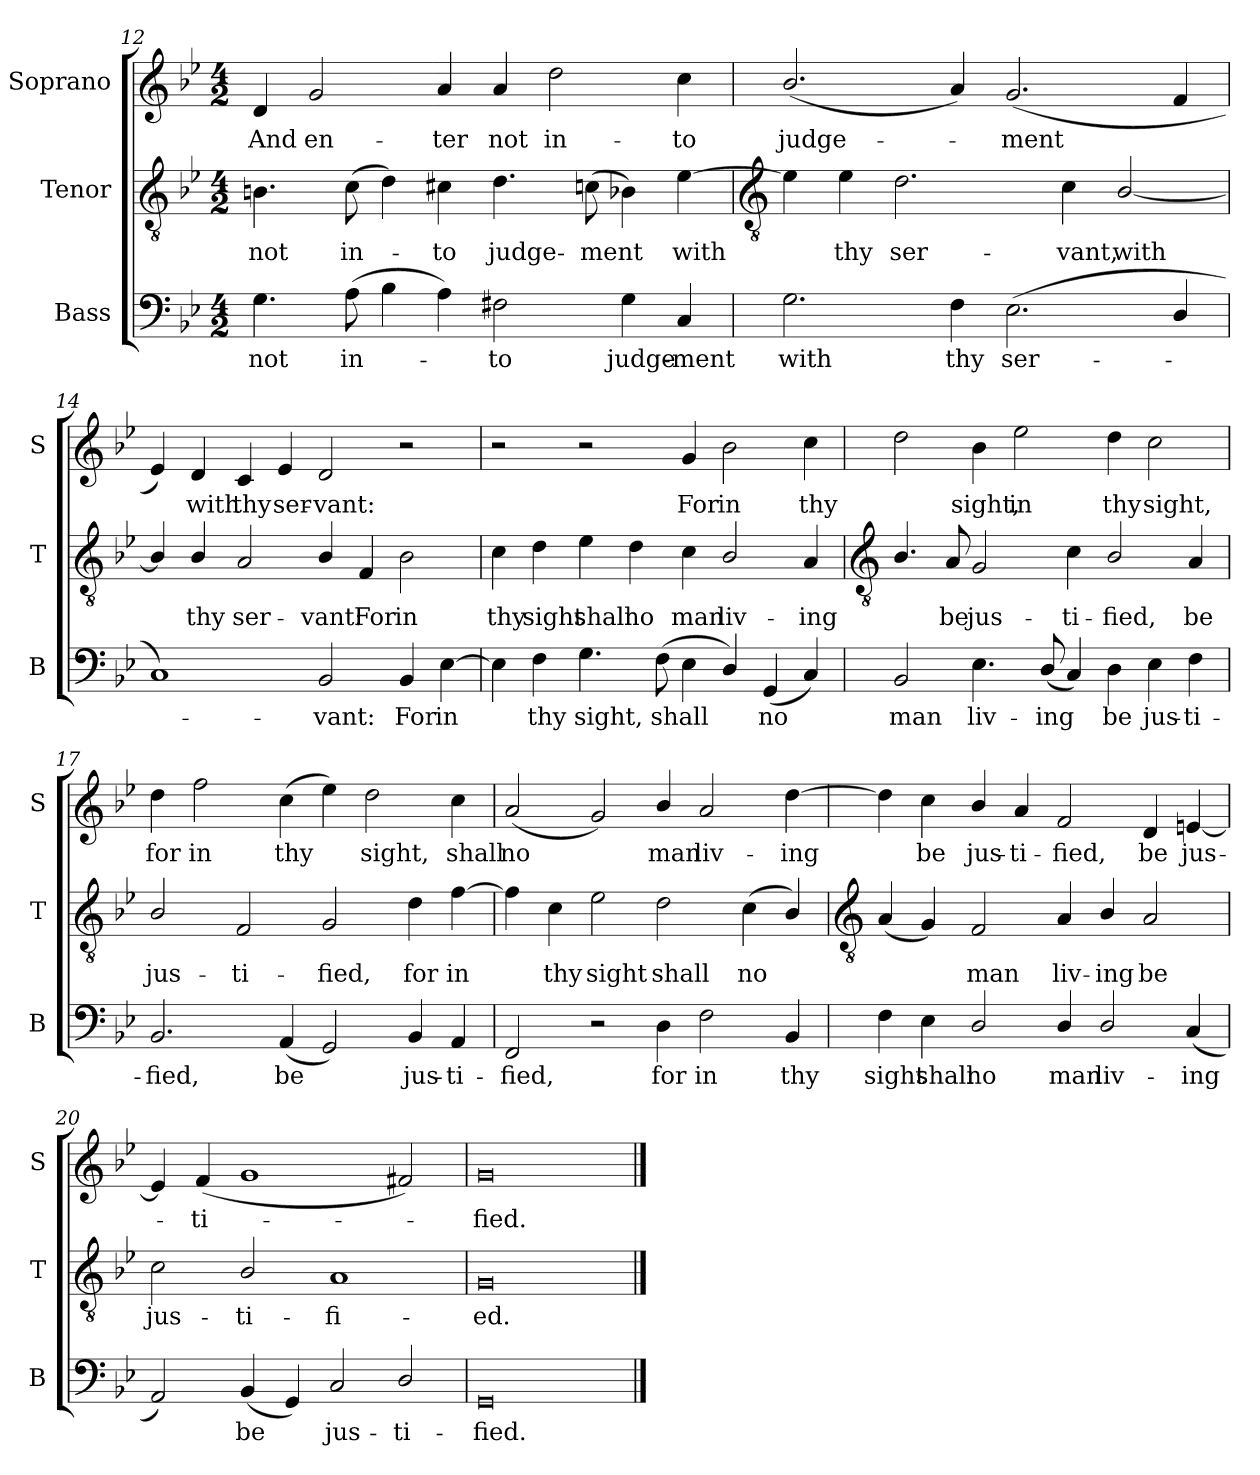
**kern	**text	**kern	**text	**kern	**text
*part3	*part3	*part2	*part2	*part1	*part1
*staff3	*staff3	*staff2	*staff2	*staff1	*staff1
*I"Bass	*	*I"Tenor	*	*I"Soprano	*
*I'B	*	*I'T	*	*I'S	*
*clefF4	*	*clefGv2	*	*clefG2	*
*k[b-e-]	*	*k[b-e-]	*	*k[b-e-]	*
*B-:	*	*B-:	*	*B-:	*
*M4/2	*	*M4/2	*	*M4/2	*
=12	=12	=12	=12	=12	=12
!	!LO:LY:b	!	!LO:LY:b	!	!LO:LY:b
4.G	not	4.Bn	not	4d	And
!	!	!	!	!	!LO:LY:b
.	.	.	.	2g	en-
!	!LO:LY:b	!	!LO:LY:b	!	!
(>8A	in-	(>8c	in-	.	.
4B-	.	4d)	.	.	.
!	!	!	!LO:LY:b	!	!LO:LY:b
4A)	.	4c#X	to	4a	-ter
!	!LO:LY:b	!	!LO:LY:b	!	!LO:LY:b
2F#X	to	4.d	judge-	4a	not
!	!	!	!	!	!LO:LY:b
.	.	.	.	2dd	in-
!	!	!	!LO:LY:b	!	!
.	.	(>8cn	-ment	.	.
!	!LO:LY:b	!	!	!	!
4G	judge-	4B-X)	.	.	.
!	!LO:LY:b	!	!LO:LY:b	!	!LO:LY:b
4C	-ment	[4e-	with	4cc	-to
!!LO:LB:g=z
=13	=13	=13	=13	=13	=13
*	*	*clefGv2	*	*	*
!	!LO:LY:b	!	!	!	!LO:LY:b
2.G	with	4e-]	.	(<2.b-/	judge-
!	!	!	!LO:LY:b	!	!
.	.	4e-	thy	.	.
!	!	!	!LO:LY:b	!	!
.	.	2.d	ser-	.	.
!	!LO:LY:b	!	!	!	!
4F	thy	.	.	4a)	.
!	!LO:LY:b	!	!	!	!LO:LY:b
(<2.E-	ser-	.	.	(<2.g	ment
!	!	!	!LO:LY:b	!	!
.	.	4c	-vant,	.	.
!	!	!	!LO:LY:b	!	!
.	.	[2B-/	with	.	.
4D/	.	.	.	4f	.
=14	=14	=14	=14	=14	=14
1C)	.	4B-/]	.	4e-)	.
!	!	!	!LO:LY:b	!	!LO:LY:b
.	.	4B-/	thy	4d	with
!	!	!	!LO:LY:b	!	!LO:LY:b
.	.	2A	ser-	4c	thy
!	!	!	!	!	!LO:LY:b
.	.	.	.	4e-	ser-
!	!LO:LY:b	!	!LO:LY:b	!	!LO:LY:b
2BB-	vant:	4B-/	-vant:	2d	-vant:
!	!	!	!LO:LY:b	!	!
.	.	4F	For	.	.
!	!LO:LY:b	!	!LO:LY:b	!	!
4BB-	For	2B-	in	2r	.
!	!LO:LY:b	!	!	!	!
[4E-	in	.	.	.	.
=15	=15	=15	=15	=15	=15
!	!	!	!LO:LY:b	!	!
4E-]	.	4c	thy	2r	.
!	!LO:LY:b	!	!LO:LY:b	!	!
4F	thy	4d	sight	.	.
!	!LO:LY:b	!	!LO:LY:b	!	!
4.G	sight,	4e-	shall	2r	.
!	!	!	!LO:LY:b	!	!
.	.	4d	no	.	.
!	!LO:LY:b	!	!	!	!
(>8F	shall	.	.	.	.
!	!	!	!LO:LY:b	!	!LO:LY:b
4E-	.	4c	man	4g	For
!	!	!	!LO:LY:b	!	!LO:LY:b
4D/)	.	2B-/	liv-	2b-	in
!	!LO:LY:b	!	!	!	!
(<4GG	no	.	.	.	.
!	!	!	!LO:LY:b	!	!LO:LY:b
4C)	.	4A	-ing	4cc	thy
!!LO:LB:g=z
=16	=16	=16	=16	=16	=16
*	*	*clefGv2	*	*	*
!	!LO:LY:b	!	!	!	!
2BB-	man	4.B-/	.	2dd	.
!	!	!	!LO:LY:b	!	!
.	.	8A	be	.	.
!	!LO:LY:b	!	!LO:LY:b	!	!LO:LY:b
4.E-	liv-	2G	jus-	4b-	sight,
!	!	!	!	!	!LO:LY:b
.	.	.	.	2ee-	in
!	!LO:LY:b	!	!	!	!
(<8D/	-ing	.	.	.	.
!	!	!	!LO:LY:b	!	!
4C)	.	4c	-ti-	.	.
!	!LO:LY:b	!	!LO:LY:b	!	!LO:LY:b
4D	be	2B-/	-fied,	4dd	thy
!	!LO:LY:b	!	!	!	!LO:LY:b
4E-	jus-	.	.	2cc	sight,
!	!LO:LY:b	!	!LO:LY:b	!	!
4F	-ti-	4A	be	.	.
=17	=17	=17	=17	=17	=17
!	!LO:LY:b	!	!LO:LY:b	!	!LO:LY:b
2.BB-	-fied,	2B-/	jus-	4dd	for
!	!	!	!	!	!LO:LY:b
.	.	.	.	2ff	in
!	!	!	!LO:LY:b	!	!
.	.	2F	-ti-	.	.
!	!LO:LY:b	!	!	!	!LO:LY:b
(<4AA	be	.	.	(>4cc	thy
!	!	!	!LO:LY:b	!	!
2GG)	.	2G	-fied,	4ee-)	.
!	!	!	!	!	!LO:LY:b
.	.	.	.	2dd	sight,
!	!LO:LY:b	!	!LO:LY:b	!	!
4BB-	jus-	4d	for	.	.
!	!LO:LY:b	!	!LO:LY:b	!	!LO:LY:b
4AA	-ti-	[4f	in	4cc	shall
=18	=18	=18	=18	=18	=18
!	!LO:LY:b	!	!	!	!LO:LY:b
2FF	-fied,	4f]	.	(<2a	no
!	!	!	!LO:LY:b	!	!
.	.	4c	thy	.	.
!	!	!	!LO:LY:b	!	!
2r	.	2e-	sight	2g)	.
!	!LO:LY:b	!	!LO:LY:b	!	!LO:LY:b
4D	for	2d	shall	4b-/	man
!	!LO:LY:b	!	!	!	!LO:LY:b
2F	in	.	.	2a	liv-
!	!	!	!LO:LY:b	!	!
.	.	(<4c	no	.	.
!	!LO:LY:b	!	!	!	!LO:LY:b
4BB-	thy	4B-/)	.	[4dd	-ing
!!LO:LB:g=z
=19	=19	=19	=19	=19	=19
*	*	*clefGv2	*	*	*
!	!LO:LY:b	!	!	!	!
4F	sight	(<4A	.	4dd]	.
!	!LO:LY:b	!	!	!	!LO:LY:b
4E-	shall	4G)	.	4cc	be
!	!LO:LY:b	!	!LO:LY:b	!	!LO:LY:b
2D/	no	2F	man	4b-/	jus-
!	!	!	!	!	!LO:LY:b
.	.	.	.	4a	-ti-
!	!LO:LY:b	!	!LO:LY:b	!	!LO:LY:b
4D/	man	4A	liv-	2f	-fied,
!	!LO:LY:b	!	!LO:LY:b	!	!
2D/	liv-	4B-/	-ing	.	.
!	!	!	!LO:LY:b	!	!LO:LY:b
.	.	2A	be	4d	be
!	!LO:LY:b	!	!	!	!LO:LY:b
(<4C	-ing	.	.	[4en	jus-
=20	=20	=20	=20	=20	=20
!	!	!	!LO:LY:b	!	!
2AA)	.	2c	jus-	4e]	.
!	!	!	!	!	!LO:LY:b
.	.	.	.	(<4f	ti-
!	!LO:LY:b	!	!LO:LY:b	!	!
(<4BB-	be	2B-/	-ti-	1g	.
4GG)	.	.	.	.	.
!	!LO:LY:b	!	!LO:LY:b	!	!
2C	jus-	1A	-fi-	.	.
!	!LO:LY:b	!	!	!	!
2D/	-ti-	.	.	2f#X)	.
=21	=21	=21	=21	=21	=21
!	!LO:LY:b	!	!LO:LY:b	!	!LO:LY:b
0GG	-fied.	0G	-ed.	0g	fied.
==	==	==	==	==	==
*-	*-	*-	*-	*-	*-
